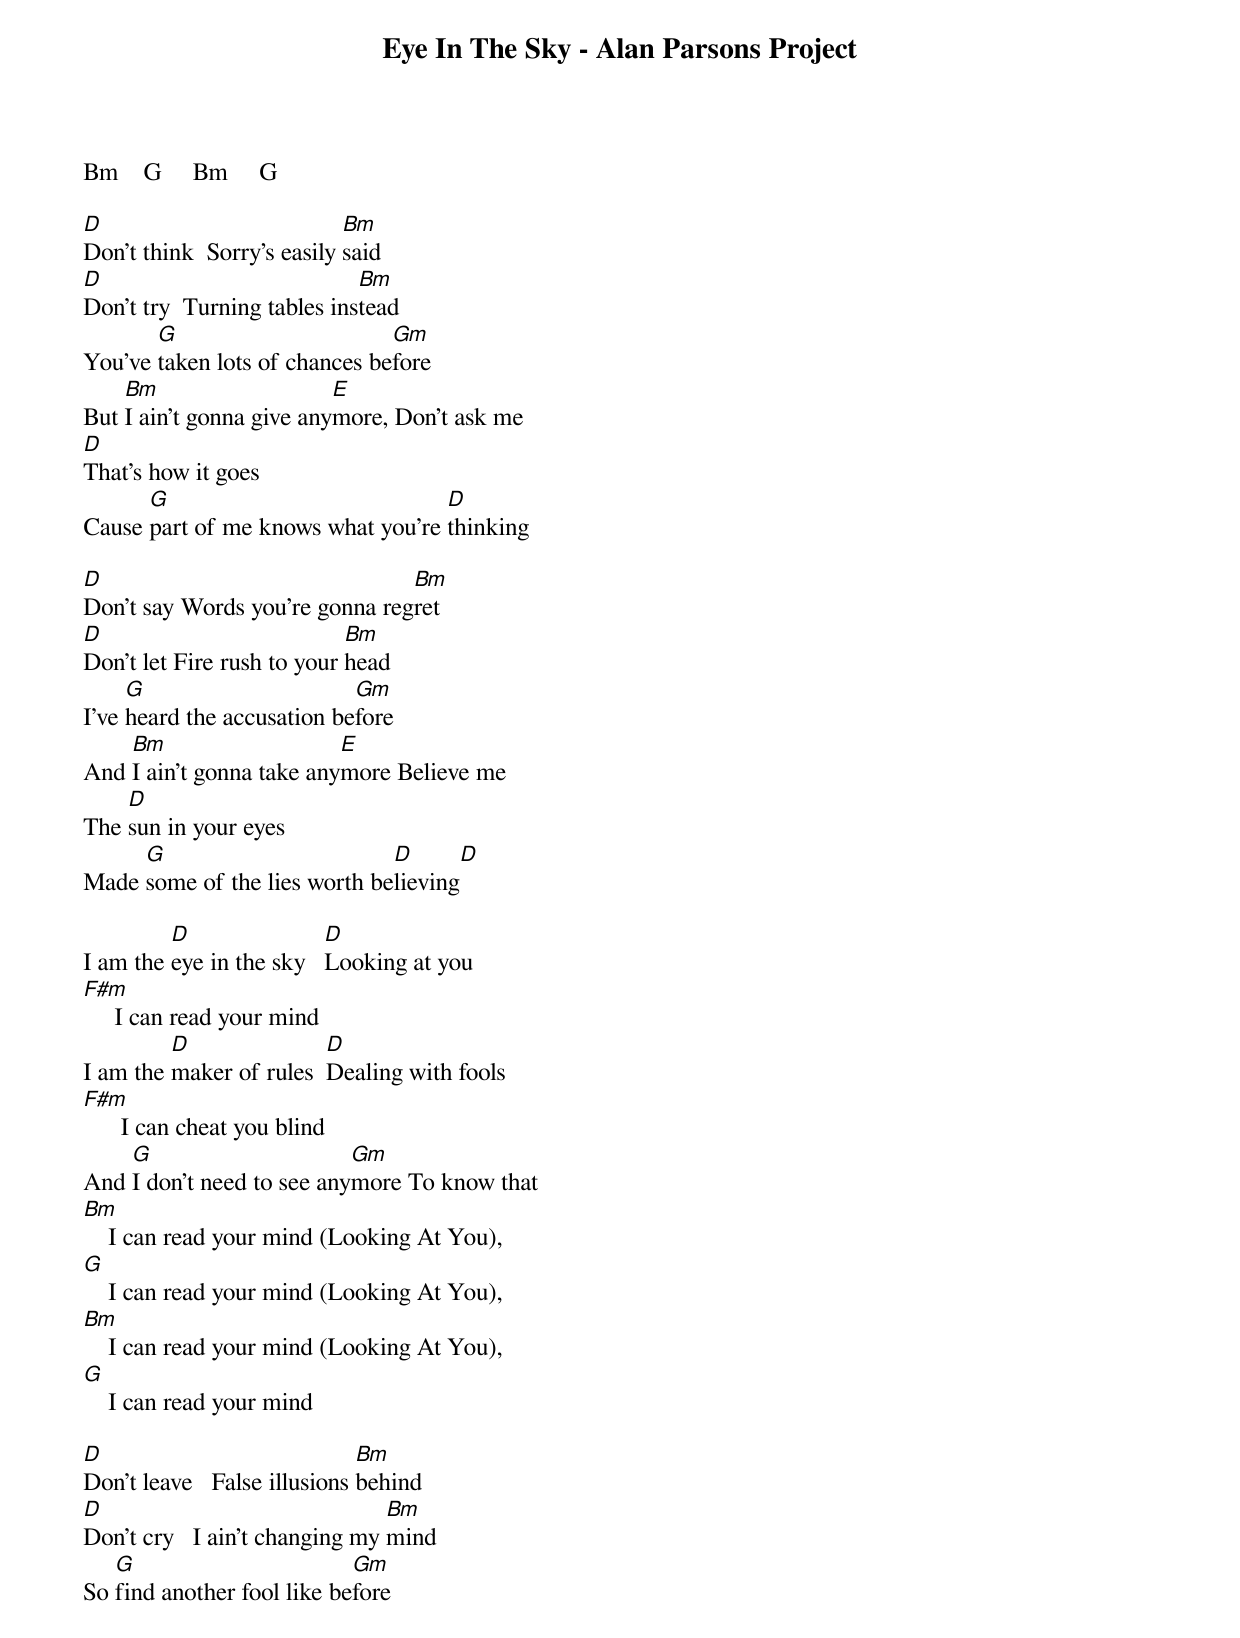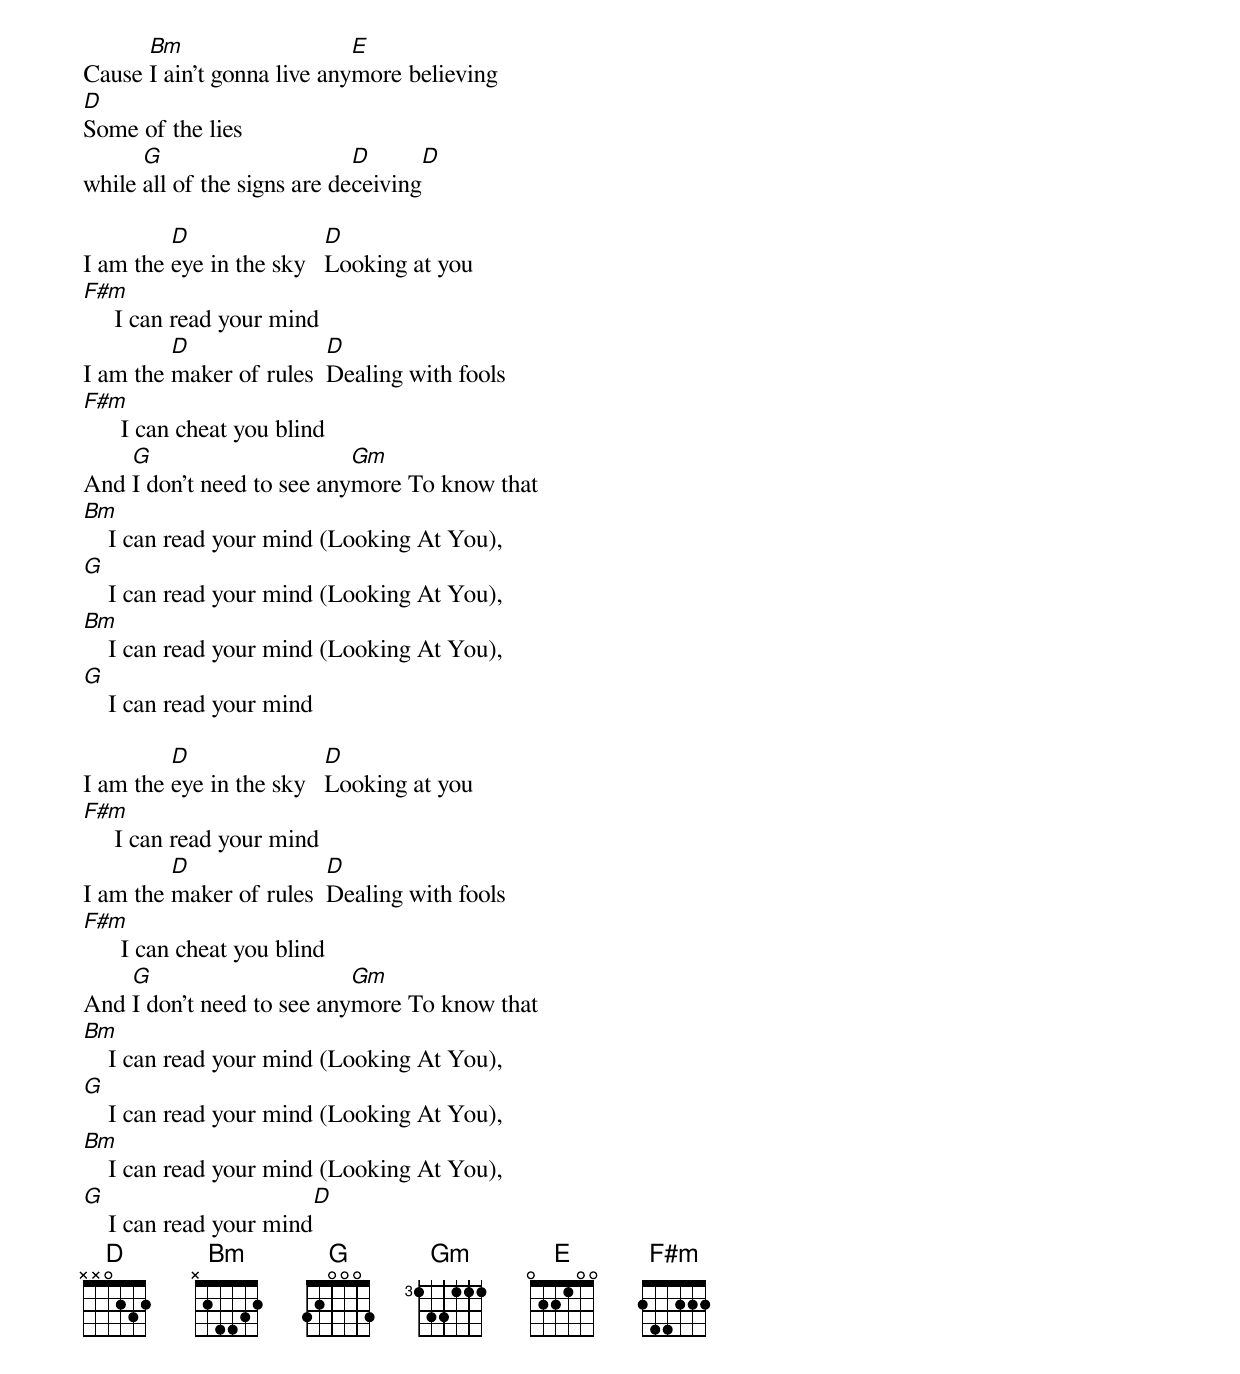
Eye In The Sky - Alan Parsons Project

Bm    G     Bm     G

D                           Bm
Don't think  Sorry's easily said
D                            Bm
Don't try  Turning tables instead
       G                       Gm
You've taken lots of chances before
    Bm                    E
But I ain't gonna give anymore, Don't ask me
D
That's how it goes
      G                            D
Cause part of me knows what you're thinking

D                               Bm
Don't say Words you're gonna regret
D                           Bm
Don't let Fire rush to your head
     G                      Gm
I've heard the accusation before
    Bm                    E
And I ain't gonna take anymore Believe me
    D
The sun in your eyes
     G                        D            D
Made some of the lies worth believing

         D                D
I am the eye in the sky   Looking at you
F#m
     I can read your mind
         D               D
I am the maker of rules  Dealing with fools
F#m
      I can cheat you blind
    G                      Gm
And I don't need to see anymore To know that
Bm
    I can read your mind (Looking At You),
G
    I can read your mind (Looking At You),
Bm
    I can read your mind (Looking At You),
G
    I can read your mind

D                             Bm
Don't leave   False illusions behind
D                               Bm
Don't cry   I ain't changing my mind
   G                        Gm
So find another fool like before
      Bm                    E
Cause I ain't gonna live anymore believing
D
Some of the lies
      G                      D          D
while all of the signs are deceiving

         D                D
I am the eye in the sky   Looking at you
F#m
     I can read your mind
         D               D
I am the maker of rules  Dealing with fools
F#m
      I can cheat you blind
    G                      Gm
And I don't need to see anymore To know that
Bm
    I can read your mind (Looking At You),
G
    I can read your mind (Looking At You),
Bm
    I can read your mind (Looking At You),
G
    I can read your mind

         D                D
I am the eye in the sky   Looking at you
F#m
     I can read your mind
         D               D
I am the maker of rules  Dealing with fools
F#m
      I can cheat you blind
    G                      Gm
And I don't need to see anymore To know that
Bm
    I can read your mind (Looking At You),
G
    I can read your mind (Looking At You),
Bm
    I can read your mind (Looking At You),
G                            D
    I can read your mind
